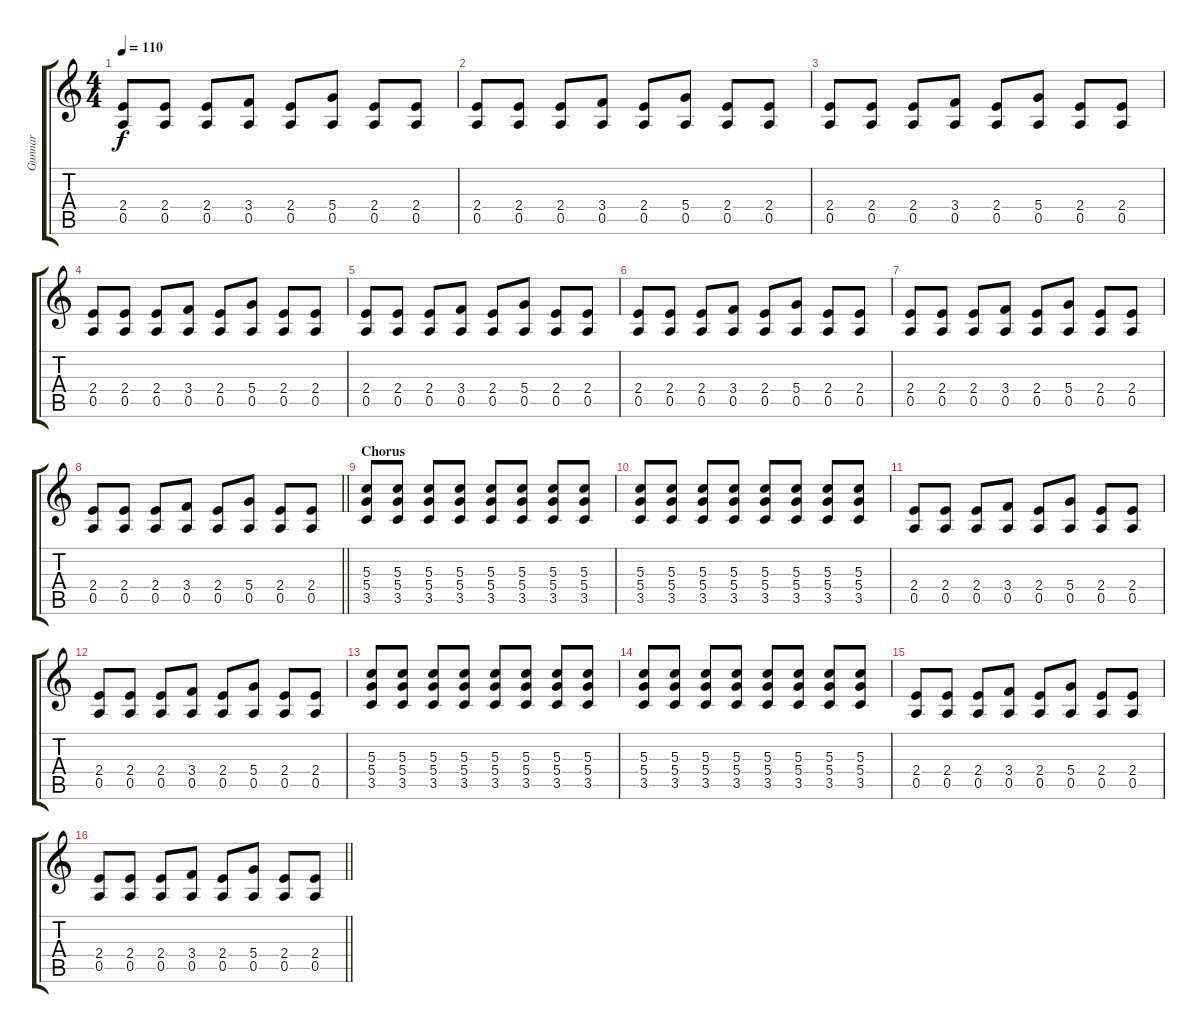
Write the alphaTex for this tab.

\track ("Gunnar" "Gunnar") {instrument distortionguitar}
\staff {score tabs}
\tuning (E4 B3 G3 D3 A2 E2) {hide}
\ts (4 4)
\tempo 110
\clef g2
\ks c
(2.4 0.5).8{dy f} (2.4 0.5).8 (2.4 0.5).8 (3.4 0.5).8 (2.4 0.5).8 (5.4 0.5).8 (2.4 0.5).8 (2.4 0.5).8 |
(2.4 0.5).8 (2.4 0.5).8 (2.4 0.5).8 (3.4 0.5).8 (2.4 0.5).8 (5.4 0.5).8 (2.4 0.5).8 (2.4 0.5).8 |
(2.4 0.5).8 (2.4 0.5).8 (2.4 0.5).8 (3.4 0.5).8 (2.4 0.5).8 (5.4 0.5).8 (2.4 0.5).8 (2.4 0.5).8 |
(2.4 0.5).8 (2.4 0.5).8 (2.4 0.5).8 (3.4 0.5).8 (2.4 0.5).8 (5.4 0.5).8 (2.4 0.5).8 (2.4 0.5).8 |
(2.4 0.5).8 (2.4 0.5).8 (2.4 0.5).8 (3.4 0.5).8 (2.4 0.5).8 (5.4 0.5).8 (2.4 0.5).8 (2.4 0.5).8 |
(2.4 0.5).8 (2.4 0.5).8 (2.4 0.5).8 (3.4 0.5).8 (2.4 0.5).8 (5.4 0.5).8 (2.4 0.5).8 (2.4 0.5).8 |
(2.4 0.5).8 (2.4 0.5).8 (2.4 0.5).8 (3.4 0.5).8 (2.4 0.5).8 (5.4 0.5).8 (2.4 0.5).8 (2.4 0.5).8 |
\barLineRight lightlight
(2.4 0.5).8 (2.4 0.5).8 (2.4 0.5).8 (3.4 0.5).8 (2.4 0.5).8 (5.4 0.5).8 (2.4 0.5).8 (2.4 0.5).8 |
\section ("" "Chorus")
(5.3 5.4 3.5).8{volume 12 balance 16 instrument distortionguitar} (5.3 5.4 3.5).8 (5.3 5.4 3.5).8 (5.3 5.4 3.5).8 (5.3 5.4 3.5).8 (5.3 5.4 3.5).8 (5.3 5.4 3.5).8 (5.3 5.4 3.5).8 |
(5.3 5.4 3.5).8 (5.3 5.4 3.5).8 (5.3 5.4 3.5).8 (5.3 5.4 3.5).8 (5.3 5.4 3.5).8 (5.3 5.4 3.5).8 (5.3 5.4 3.5).8 (5.3 5.4 3.5).8 |
(2.4 0.5).8{volume 6 balance 16 instrument electricguitarclean} (2.4 0.5).8 (2.4 0.5).8 (3.4 0.5).8 (2.4 0.5).8 (5.4 0.5).8 (2.4 0.5).8 (2.4 0.5).8 |
(2.4 0.5).8 (2.4 0.5).8 (2.4 0.5).8 (3.4 0.5).8 (2.4 0.5).8 (5.4 0.5).8 (2.4 0.5).8 (2.4 0.5).8 |
(5.3 5.4 3.5).8{volume 12 balance 16 instrument distortionguitar} (5.3 5.4 3.5).8 (5.3 5.4 3.5).8 (5.3 5.4 3.5).8 (5.3 5.4 3.5).8 (5.3 5.4 3.5).8 (5.3 5.4 3.5).8 (5.3 5.4 3.5).8 |
(5.3 5.4 3.5).8 (5.3 5.4 3.5).8 (5.3 5.4 3.5).8 (5.3 5.4 3.5).8 (5.3 5.4 3.5).8 (5.3 5.4 3.5).8 (5.3 5.4 3.5).8 (5.3 5.4 3.5).8 |
(2.4 0.5).8{volume 6 balance 16 instrument electricguitarclean} (2.4 0.5).8 (2.4 0.5).8 (3.4 0.5).8 (2.4 0.5).8 (5.4 0.5).8 (2.4 0.5).8 (2.4 0.5).8 |
\barLineRight lightlight
(2.4 0.5).8 (2.4 0.5).8 (2.4 0.5).8 (3.4 0.5).8 (2.4 0.5).8 (5.4 0.5).8 (2.4 0.5).8 (2.4 0.5).8
